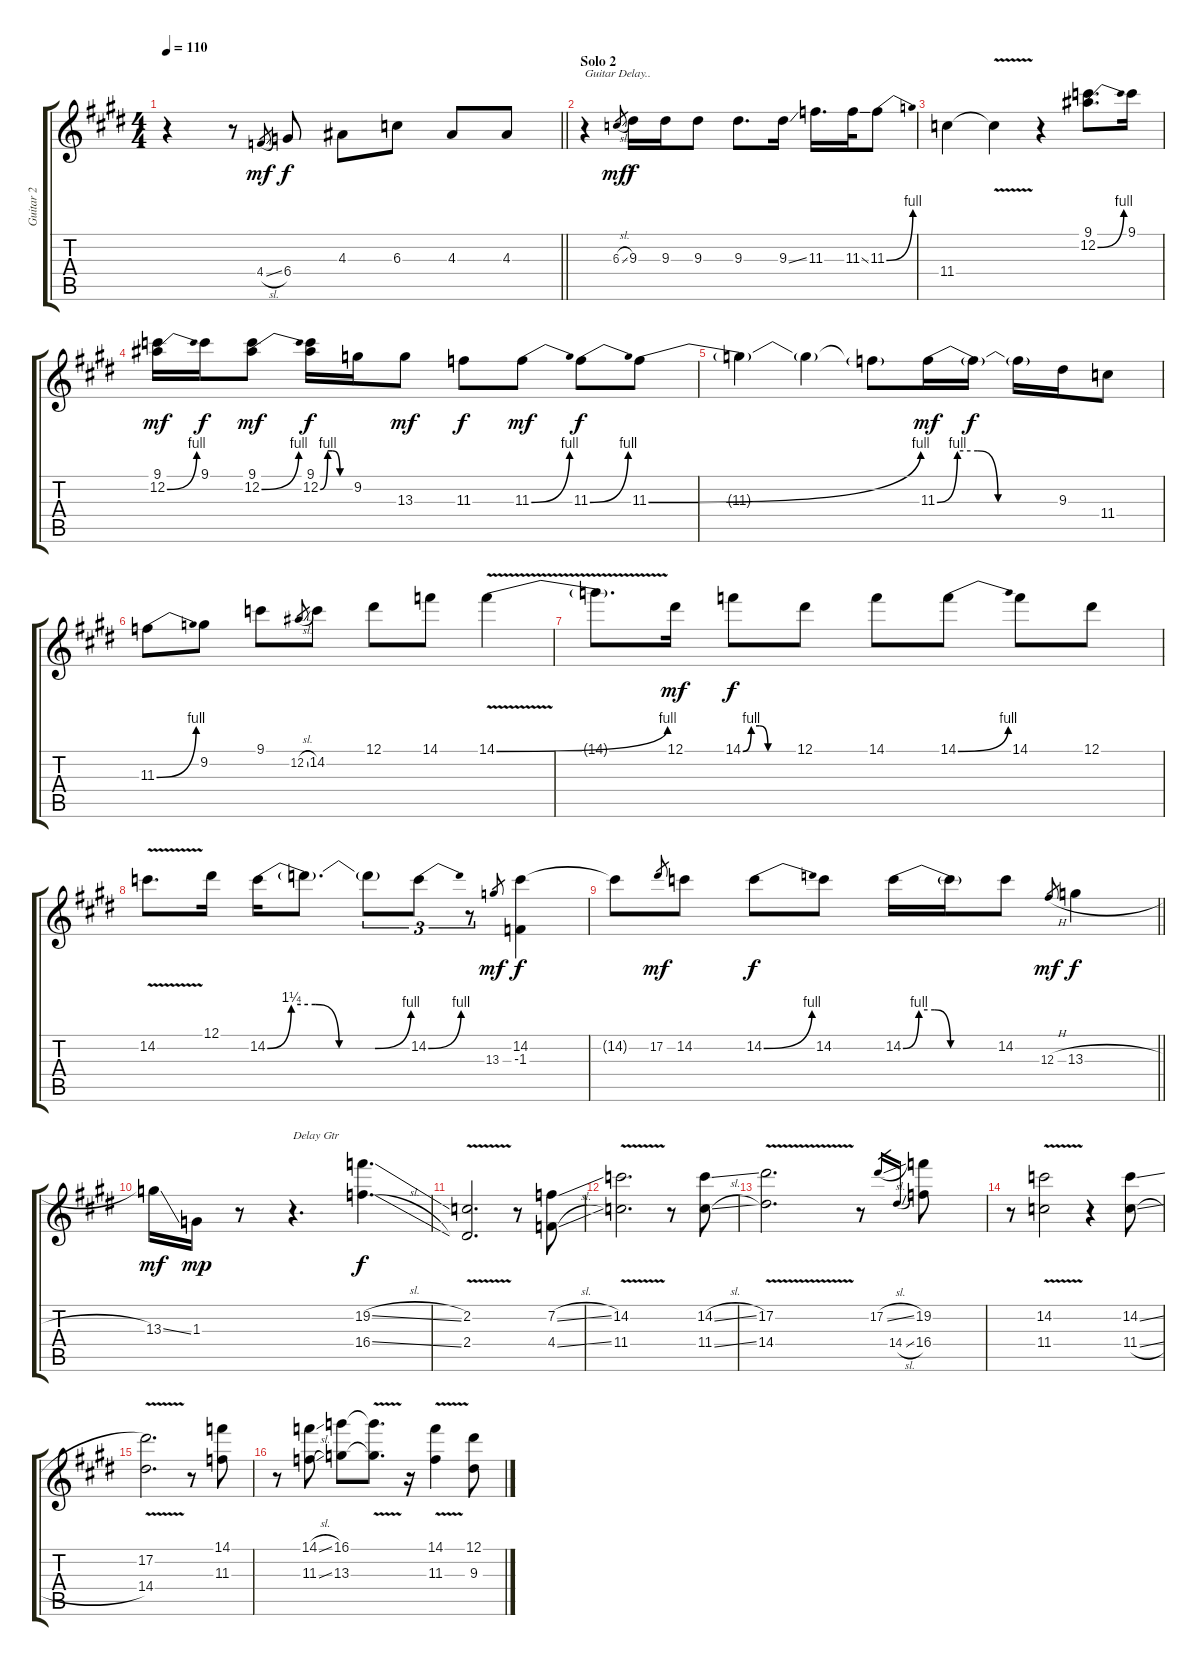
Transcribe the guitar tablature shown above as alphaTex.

\track ("Guitar 2" "Guitar 2") {instrument overdrivenguitar}
\staff {score tabs}
\tuning (Eb4 Bb3 Gb3 Db3 Ab2 Eb2) {hide}
\ts (4 4)
\tempo 110
\clef g2
\barLineRight lightlight
\ks c#minor
r.4{dy f} r.8 4.4{sl}.8{gr dy mf} 6.4.8{dy f} 4.3.8 6.3.8 4.3.8 4.3.8 |
\section ("" "Solo 2")
r.4{txt "Guitar Delay.."} 6.3{sl}.8{gr dy mf} 9.3.16{dy f volume 12 instrument overdrivenguitar} 9.3.16 9.3.8 9.3.8{d} 9.3{ss}.16 11.3.16{d} 11.3{ss}.32 11.3{be (bend 0 0 60 4)}.8 |
11.4.4 11.4{v t}.4 r.4 (9.1 12.2{be (bend 0 0 60 4)}).8{d} 9.1.16 |
(9.1 12.2{be (bend 0 0 60 4)}).16{dy mf} 9.1.16{dy f} (9.1 12.2{be (bend 0 0 60 4)}).8{dy mf} (9.1 12.2{be (custom 0 0 15 4 25 4 40 0 60 0)}).16{dy f} 9.2.16 13.3.8{dy mf} 11.3.8{dy f} 11.3{be (bend 0 0 60 4)}.8{dy mf} 11.3{be (bend 0 0 60 4)}.8{dy f} 11.3{be (bend 0 0 60 4)}.8 |
11.3{t}.4 11.3{t}.4 11.3{t}.8 11.3{be (custom 0 0 10 4 20 4 30 0 60 0)}.16{dy mf} 11.3{t}.16{dy f} 11.3{t}.16 9.3.16 11.4.8 |
11.3{be (bend 0 0 60 4)}.8 9.2.8 9.1.8 12.2{sl}.8{gr} 14.2.8 12.1.8 14.1.8 14.1{be (bend 0 0 60 4) v}.4 |
14.1{t}.8{d} 12.1.16{dy mf} 14.1{be (custom 0 0 10 4 20 4 30 0 60 0)}.8{dy f} 12.1.8 14.1.8 14.1{be (bend 0 0 60 4)}.8 14.1.8 12.1.8 |
14.2{v}.8{d} 12.1.16 14.2{be (custom 0 0 10 5 20 5 30 0 45 0 60 4)}.16 14.2{t}.8{d} 14.2{t}.8{tu (3 2)} 14.2{be (bend 0 0 60 4)}.8{tu (3 2)} r.8{tu (3 2)} 13.3.8{gr dy mf} (14.2 -1.3).4{dy f} |
\barLineRight lightlight
14.2{t}.8 17.2.8{gr dy mf} 14.2.8 14.2{be (bend 0 0 60 4)}.8{dy f} 14.2.8 14.2{be (custom 0 0 10 4 20 4 30 0 60 0)}.16 14.2{t}.16 14.2.8 12.3{h}.8{gr dy mf} 13.3{h}.4{dy f} |
13.3{ss}.16{dy mf} 1.3.16{dy mp} r.8 r.4{d txt "Delay Gtr"} (19.2{sl} 16.4{sl}).4{d dy f} |
(2.2{v} 2.4{v}).2{d} r.8 (7.2{sl} 4.4{sl}).8 |
(14.2{v} 11.4{v}).2{d} r.8 (14.2{sl} 11.4{sl}).8 |
(17.2 14.4{v}).2{d} r.8 17.2{sl}.16{gr} 14.4{sl}.16{gr} (19.2 16.4).8 |
r.8 (14.2{v} 11.4).2 r.4 (14.2{ss} 11.4{sl}).8 |
(17.2{v} 14.4).2{d} r.8 (14.1 11.3).8 |
r.8 (14.1{sl} 11.3{sl}).8 (16.1 13.3).8 (16.1{v t} 13.3{t}).8{d} r.16 (14.1{v} 11.3).4 (12.1 9.3).8
